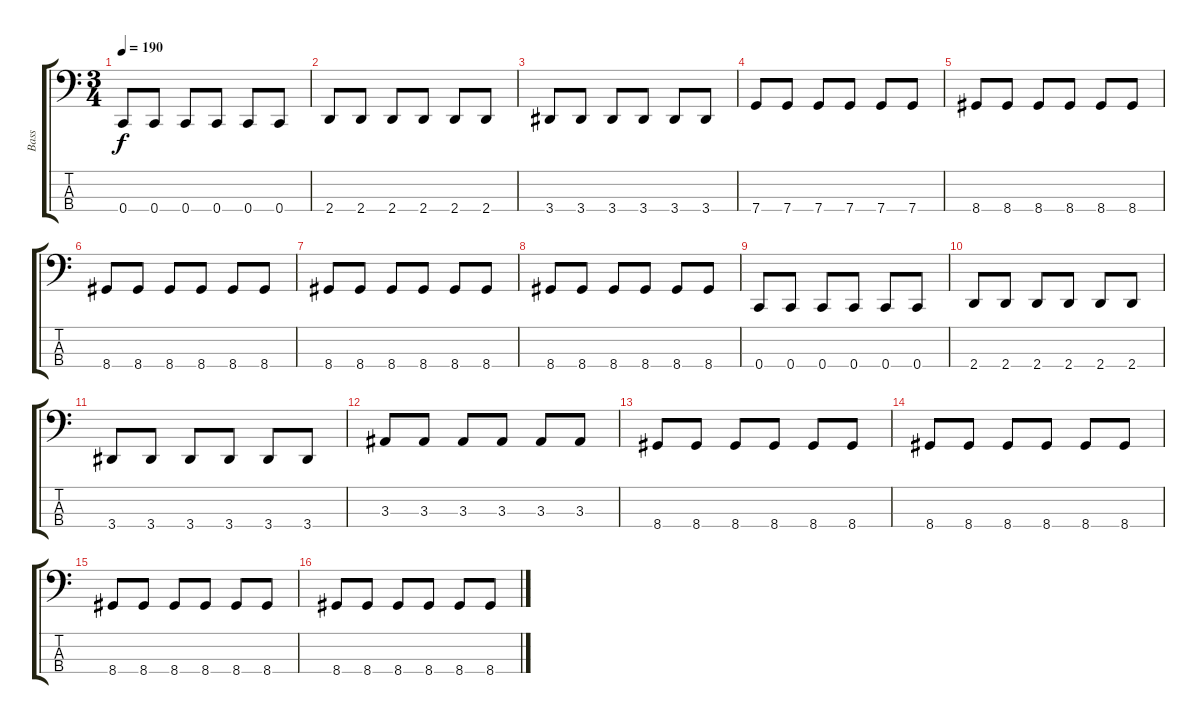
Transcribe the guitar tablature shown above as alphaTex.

\track ("Bass" "Bass") {instrument electricbassfinger}
\staff {score tabs}
\tuning (F2 C2 G1 C1) {hide}
\ts (3 4)
\tempo 190
\clef f4
\ks c
0.4.8{dy f} 0.4.8 0.4.8 0.4.8 0.4.8 0.4.8 |
2.4.8 2.4.8 2.4.8 2.4.8 2.4.8 2.4.8 |
3.4.8 3.4.8 3.4.8 3.4.8 3.4.8 3.4.8 |
7.4.8 7.4.8 7.4.8 7.4.8 7.4.8 7.4.8 |
8.4.8 8.4.8 8.4.8 8.4.8 8.4.8 8.4.8 |
8.4.8 8.4.8 8.4.8 8.4.8 8.4.8 8.4.8 |
8.4.8 8.4.8 8.4.8 8.4.8 8.4.8 8.4.8 |
8.4.8 8.4.8 8.4.8 8.4.8 8.4.8 8.4.8 |
0.4.8 0.4.8 0.4.8 0.4.8 0.4.8 0.4.8 |
2.4.8 2.4.8 2.4.8 2.4.8 2.4.8 2.4.8 |
3.4.8 3.4.8 3.4.8 3.4.8 3.4.8 3.4.8 |
3.3.8 3.3.8 3.3.8 3.3.8 3.3.8 3.3.8 |
8.4.8 8.4.8 8.4.8 8.4.8 8.4.8 8.4.8 |
8.4.8 8.4.8 8.4.8 8.4.8 8.4.8 8.4.8 |
8.4.8 8.4.8 8.4.8 8.4.8 8.4.8 8.4.8 |
8.4.8 8.4.8 8.4.8 8.4.8 8.4.8 8.4.8
